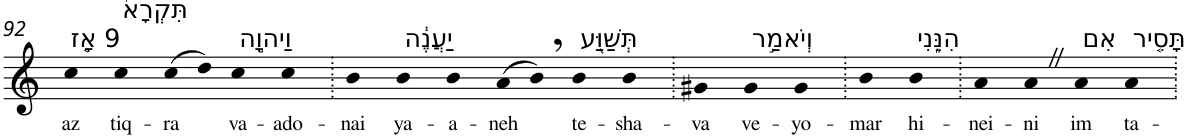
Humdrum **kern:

**kern	**text
*part1	*part1
*staff1	*staff1
*I"Piano	*
*I'Pno	*
!!LO:PB:g=z
*clefG2	*
*k[]	*
=92	=92
!LO:TX:a:t=9 אָ֤ז	!
!	!LO:LY:b
4cc	az
!LO:TX:a:t=תִּקְרָא֙	!
!	!LO:LY:b
4cc	tiq-
!	!LO:LY:b
(8cc	-ra
8dd)	.
!LO:TX:a:t=וַיהוָ֣ה	!
!	!LO:LY:b
4cc	va-
!	!LO:LY:b
4cc	-ado-
=93.	=93.
!	!LO:LY:b
4b	-nai
!LO:TX:a:t=יַעֲנֶ֔ה	!
!	!LO:LY:b
4b	ya-
!	!LO:LY:b
4b	-a-
!	!LO:LY:b
(8a	-neh
8b,)	.
!LO:TX:a:t=תְּשַׁוַּ֖ע	!
!	!LO:LY:b
4b	te-
!	!LO:LY:b
4b	-sha-
=94.	=94.
!	!LO:LY:b
4g#X	-va
!LO:TX:a:t=וְיֹאמַ֣ר	!
!	!LO:LY:b
4g#	ve-
!	!LO:LY:b
4g#	-yo-
=95.	=95.
!	!LO:LY:b
4b	-mar
!LO:TX:a:t=הִנֵּ֑נִי	!
!	!LO:LY:b
4b	hi-
=96.	=96.
!	!LO:LY:b
4a	-nei-
!	!LO:LY:b
4aZ	-ni
!LO:TX:a:t=אִם	!
!	!LO:LY:b
4a	im
!LO:TX:a:t=תָּסִ֤יר	!
!	!LO:LY:b
4a	ta-
=.	=.
*-	*-
